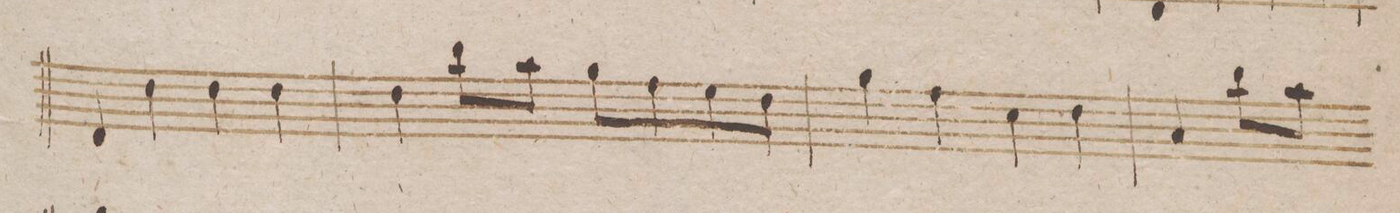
**kern	**dynam
*I"Violoncello	*
*clefF4	*
*k[b-]	*
*met(c|)	*
*M2/2	*
4FF/	.
4F\	.
4F\	.
4F\	.
=63	=63
4F\	.
8d\L	.
8c\J	.
8B-\L	.
8A\	.
8G\	.
8F\J	.
=64	=64
4B-\	.
4A\	.
4E\	.
4F\	.
=65	=65
4C/	.
8d\L	.
8c\J	.
*-	*-
